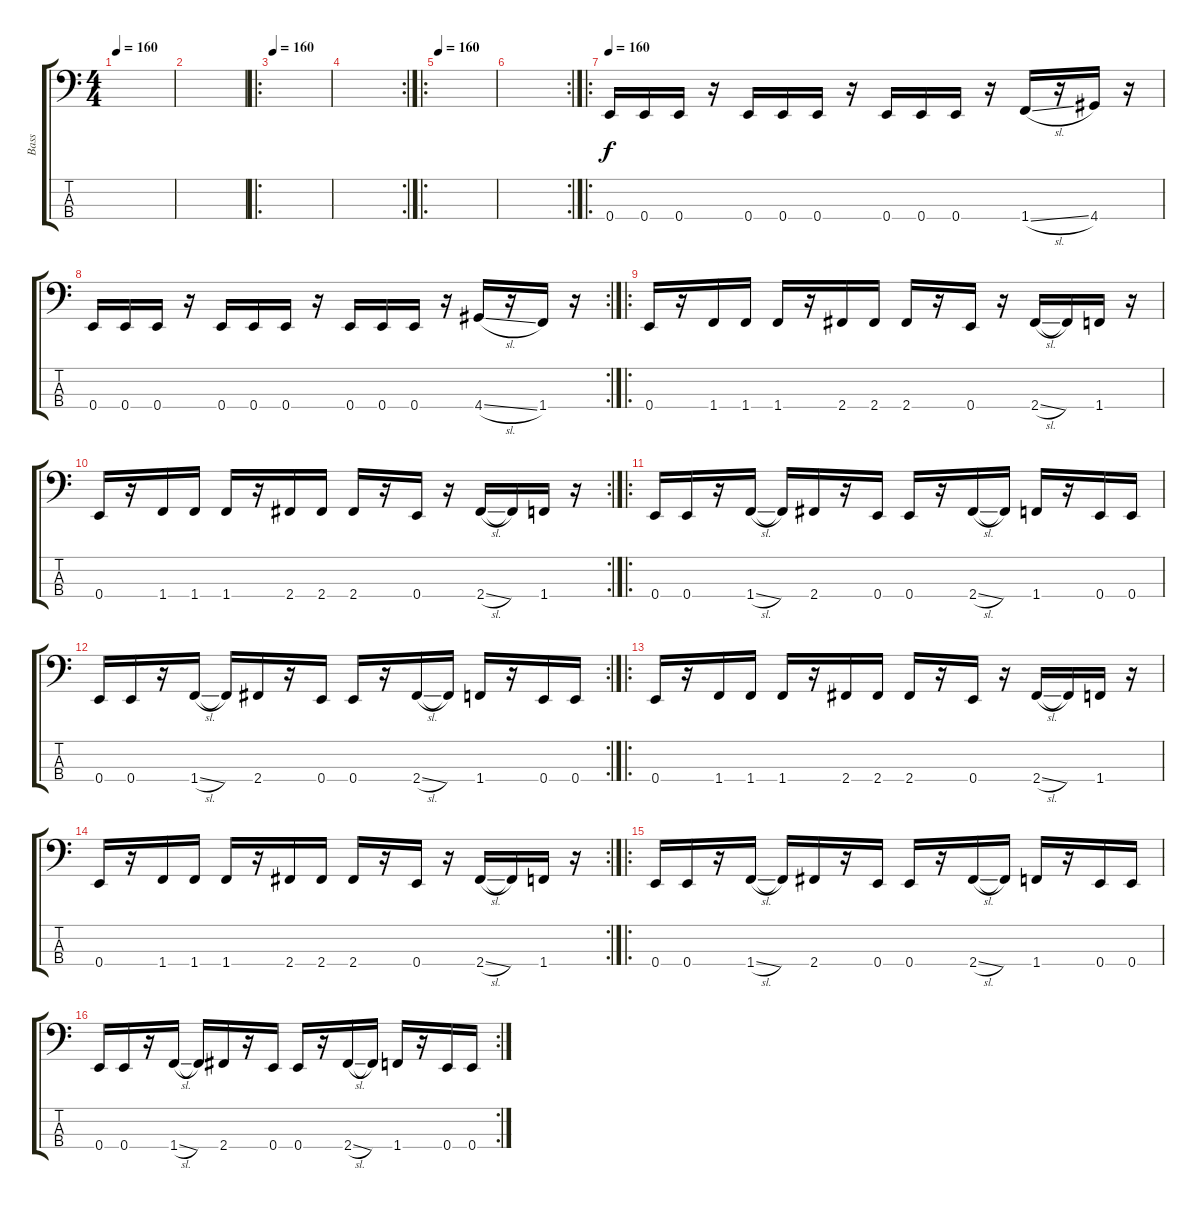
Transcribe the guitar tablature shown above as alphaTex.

\track ("Bass" "Bass") {instrument electricbassfinger}
\staff {score tabs}
\tuning (G2 D2 A1 E1) {hide}
\ts (4 4)
\tempo 160
\tempo 300
\tempo 160
\clef f4
\ks c
|
|
\ro
\tempo 160
|
\rc 2
|
\ro
\tempo 160
|
\rc 2
|
\ro
\tempo 160
0.4.16 0.4.16 0.4.16 r.16 0.4.16 0.4.16 0.4.16 r.16 0.4.16 0.4.16 0.4.16 r.16 1.4{sl}.16 r.16 4.4.16 r.16 |
\rc 2
0.4.16 0.4.16 0.4.16 r.16 0.4.16 0.4.16 0.4.16 r.16 0.4.16 0.4.16 0.4.16 r.16 4.4{sl}.16 r.16 1.4.16 r.16 |
\ro
0.4.16 r.16 1.4.16 1.4.16 1.4.16 r.16 2.4.16 2.4.16 2.4.16 r.16 0.4.16 r.16 2.4{sl}.16 2.4{t}.16 1.4.16 r.16 |
\rc 2
0.4.16 r.16 1.4.16 1.4.16 1.4.16 r.16 2.4.16 2.4.16 2.4.16 r.16 0.4.16 r.16 2.4{sl}.16 2.4{t}.16 1.4.16 r.16 |
\ro
0.4.16 0.4.16 r.16 1.4{sl}.16 1.4{t}.16 2.4.16 r.16 0.4.16 0.4.16 r.16 2.4{sl}.16 2.4{t}.16 1.4.16 r.16 0.4.16 0.4.16 |
\rc 2
0.4.16 0.4.16 r.16 1.4{sl}.16 1.4{t}.16 2.4.16 r.16 0.4.16 0.4.16 r.16 2.4{sl}.16 2.4{t}.16 1.4.16 r.16 0.4.16 0.4.16 |
\ro
0.4.16 r.16 1.4.16 1.4.16 1.4.16 r.16 2.4.16 2.4.16 2.4.16 r.16 0.4.16 r.16 2.4{sl}.16 2.4{t}.16 1.4.16 r.16 |
\rc 2
0.4.16 r.16 1.4.16 1.4.16 1.4.16 r.16 2.4.16 2.4.16 2.4.16 r.16 0.4.16 r.16 2.4{sl}.16 2.4{t}.16 1.4.16 r.16 |
\ro
0.4.16 0.4.16 r.16 1.4{sl}.16 1.4{t}.16 2.4.16 r.16 0.4.16 0.4.16 r.16 2.4{sl}.16 2.4{t}.16 1.4.16 r.16 0.4.16 0.4.16 |
\rc 2
0.4.16 0.4.16 r.16 1.4{sl}.16 1.4{t}.16 2.4.16 r.16 0.4.16 0.4.16 r.16 2.4{sl}.16 2.4{t}.16 1.4.16 r.16 0.4.16 0.4.16
